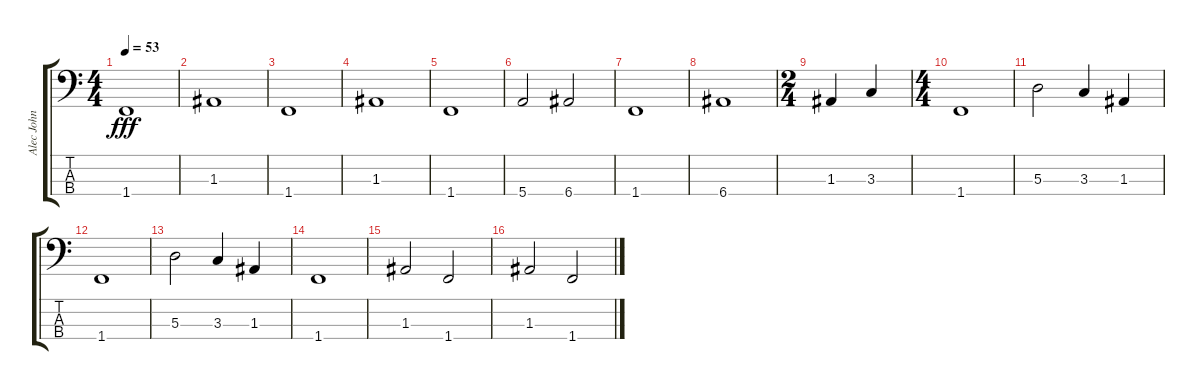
\track ("Alec John Such (Bass Guitar)" "Alec John ") {instrument electricbassfinger}
\staff {score tabs}
\tuning (G2 D2 A1 E1) {hide}
\ts (4 4)
\tempo 53
\clef f4
\ks c
1.4.1{dy fff} |
1.3.1 |
1.4.1 |
1.3.1 |
1.4.1 |
5.4.2 6.4.2 |
1.4.1 |
6.4.1 |
\ts (2 4)
1.3.4 3.3.4 |
\ts (4 4)
1.4.1 |
5.3.2 3.3.4 1.3.4 |
1.4.1 |
5.3.2 3.3.4 1.3.4 |
1.4.1 |
1.3.2 1.4.2 |
1.3.2 1.4.2
